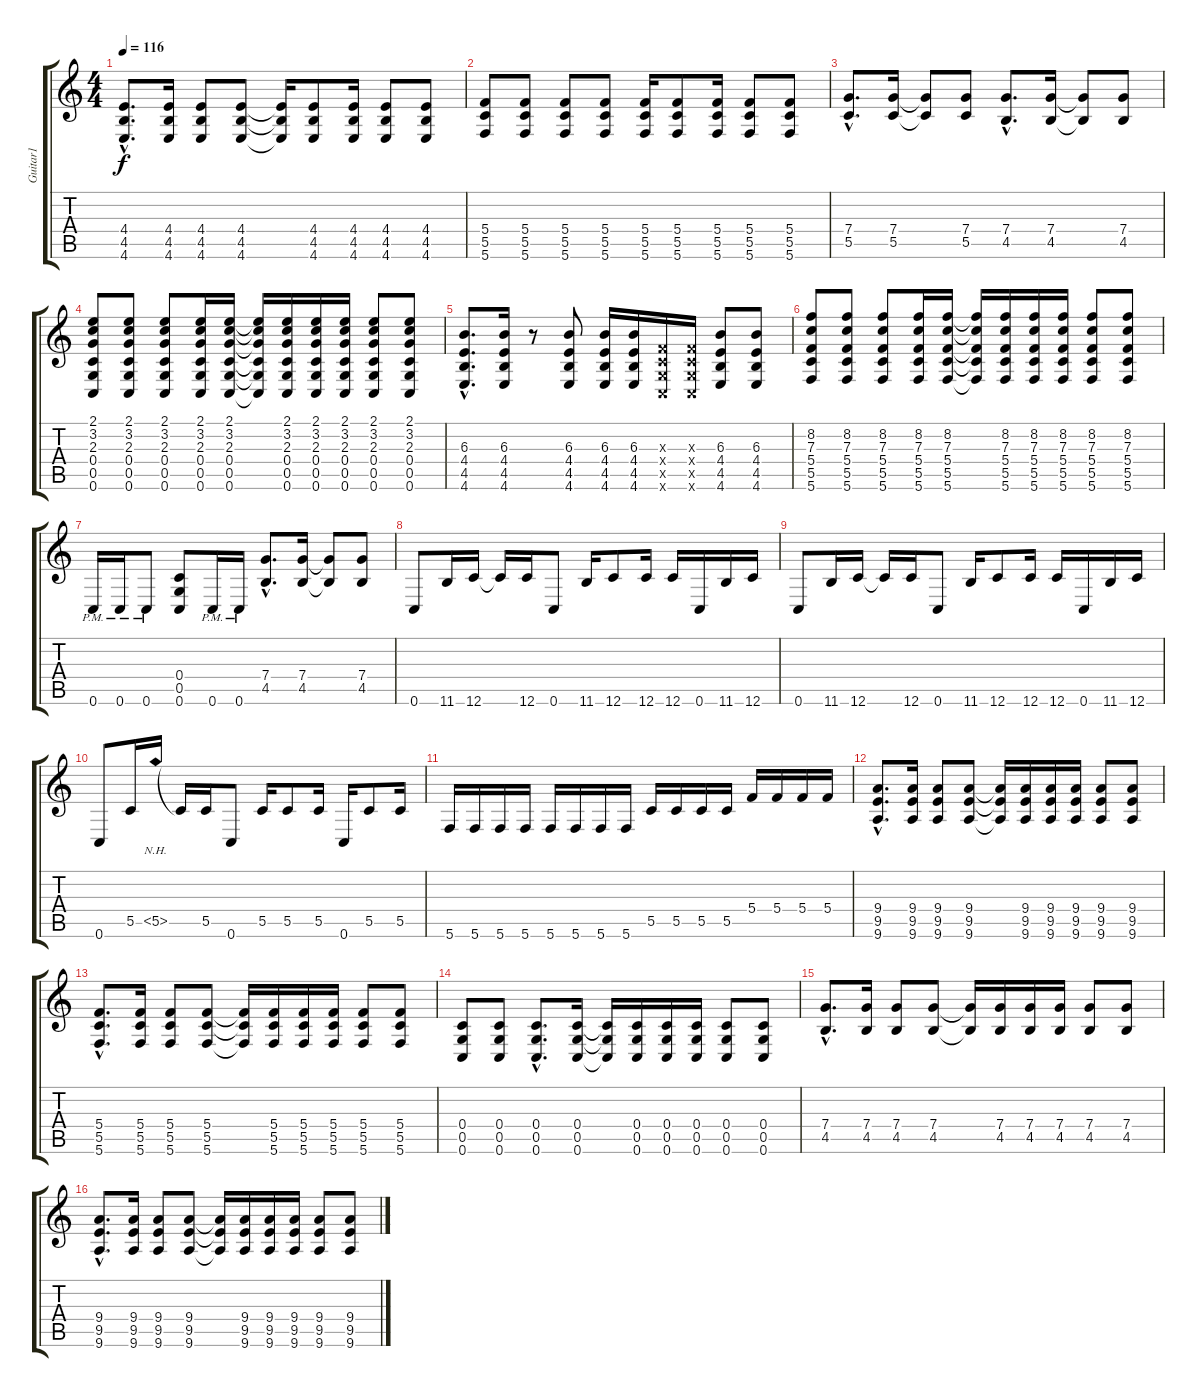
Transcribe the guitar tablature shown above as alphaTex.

\track ("Guitar1" "Guitar1") {instrument distortionguitar}
\staff {score tabs}
\tuning (D4 A3 F3 C3 G2 C2) {hide}
\ts (4 4)
\tempo 116
\clef g2
\ks c
(4.4{hac} 4.5{hac} 4.6{hac}).8{d dy f} (4.4 4.5 4.6).16 (4.4 4.5 4.6).8 (4.4 4.5 4.6).8 (4.4{t} 4.5{t} 4.6{t}).16 (4.4 4.5 4.6).8 (4.4 4.5 4.6).16 (4.4 4.5 4.6).8 (4.4 4.5 4.6).8 |
(5.4 5.5 5.6).8 (5.4 5.5 5.6).8 (5.4 5.5 5.6).8 (5.4 5.5 5.6).8 (5.4 5.5 5.6).16 (5.4 5.5 5.6).8 (5.4 5.5 5.6).16 (5.4 5.5 5.6).8 (5.4 5.5 5.6).8 |
(7.4{hac} 5.5{hac}).8{d} (7.4 5.5).16 (7.4{t} 5.5{t}).8 (7.4 5.5).8 (7.4{hac} 4.5{hac}).8{d} (7.4 4.5).16 (7.4{t} 4.5{t}).8 (7.4 4.5).8 |
(2.1 3.2 2.3 0.4 0.5 0.6).8 (2.1 3.2 2.3 0.4 0.5 0.6).8 (2.1 3.2 2.3 0.4 0.5 0.6).8 (2.1 3.2 2.3 0.4 0.5 0.6).16 (2.1 3.2 2.3 0.4 0.5 0.6).16 (2.1{t} 3.2{t} 2.3{t} 0.4{t} 0.5{t} 0.6{t}).16 (2.1 3.2 2.3 0.4 0.5 0.6).16 (2.1 3.2 2.3 0.4 0.5 0.6).16 (2.1 3.2 2.3 0.4 0.5 0.6).16 (2.1 3.2 2.3 0.4 0.5 0.6).8 (2.1 3.2 2.3 0.4 0.5 0.6).8 |
(6.3{hac} 4.4{hac} 4.5{hac} 4.6{hac}).8{d} (6.3 4.4 4.5 4.6).16 r.8 (6.3 4.4 4.5 4.6).8 (6.3 4.4 4.5 4.6).16 (6.3 4.4 4.5 4.6).16 (0.3{x} 0.4{x} 0.5{x} 0.6{x}).16 (0.3{x} 0.4{x} 0.5{x} 0.6{x}).16 (6.3 4.4 4.5 4.6).8 (6.3 4.4 4.5 4.6).8 |
(8.2 7.3 5.4 5.5 5.6).8 (8.2 7.3 5.4 5.5 5.6).8 (8.2 7.3 5.4 5.5 5.6).8 (8.2 7.3 5.4 5.5 5.6).16 (8.2 7.3 5.4 5.5 5.6).16 (8.2{t} 7.3{t} 5.4{t} 5.5{t} 5.6{t}).16 (8.2 7.3 5.4 5.5 5.6).16 (8.2 7.3 5.4 5.5 5.6).16 (8.2 7.3 5.4 5.5 5.6).16 (8.2 7.3 5.4 5.5 5.6).8 (8.2 7.3 5.4 5.5 5.6).8 |
0.6{pm}.16 0.6{pm}.16 0.6{pm}.8 (0.4 0.5 0.6).8 0.6{pm}.16 0.6{pm}.16 (7.4{hac} 4.5{hac}).8{d} (7.4 4.5).16 (7.4{t} 4.5{t}).8 (7.4 4.5).8 |
0.6.8 11.6.16 12.6.16 12.6{t}.16 12.6.16 0.6.8 11.6.16 12.6.8 12.6.16 12.6.16 0.6.16 11.6.16 12.6.16 |
0.6.8 11.6.16 12.6.16 12.6{t}.16 12.6.16 0.6.8 11.6.16 12.6.8 12.6.16 12.6.16 0.6.16 11.6.16 12.6.16 |
0.6.8 5.5.16 5.5{nh}.16 5.5{t}.16 5.5.16 0.6.8 5.5.16 5.5.8 5.5.16 0.6.16 5.5.8 5.5.16 |
5.6.16 5.6.16 5.6.16 5.6.16 5.6.16 5.6.16 5.6.16 5.6.16 5.5.16 5.5.16 5.5.16 5.5.16 5.4.16 5.4.16 5.4.16 5.4.16 |
(9.4{hac} 9.5{hac} 9.6{hac}).8{d} (9.4 9.5 9.6).16 (9.4 9.5 9.6).8 (9.4 9.5 9.6).8 (9.4{t} 9.5{t} 9.6{t}).16 (9.4 9.5 9.6).16 (9.4 9.5 9.6).16 (9.4 9.5 9.6).16 (9.4 9.5 9.6).8 (9.4 9.5 9.6).8 |
(5.4{hac} 5.5{hac} 5.6{hac}).8{d} (5.4 5.5 5.6).16 (5.4 5.5 5.6).8 (5.4 5.5 5.6).8 (5.4{t} 5.5{t} 5.6{t}).16 (5.4 5.5 5.6).16 (5.4 5.5 5.6).16 (5.4 5.5 5.6).16 (5.4 5.5 5.6).8 (5.4 5.5 5.6).8 |
(0.4 0.5 0.6).8 (0.4 0.5 0.6).8 (0.4{hac} 0.5{hac} 0.6{hac}).8{d} (0.4 0.5 0.6).16 (0.4{t} 0.5{t} 0.6{t}).16 (0.4 0.5 0.6).16 (0.4 0.5 0.6).16 (0.4 0.5 0.6).16 (0.4 0.5 0.6).8 (0.4 0.5 0.6).8 |
(7.4{hac} 4.5{hac}).8{d} (7.4 4.5).16 (7.4 4.5).8 (7.4 4.5).8 (7.4{t} 4.5{t}).16 (7.4 4.5).16 (7.4 4.5).16 (7.4 4.5).16 (7.4 4.5).8 (7.4 4.5).8 |
(9.4{hac} 9.5{hac} 9.6{hac}).8{d} (9.4 9.5 9.6).16 (9.4 9.5 9.6).8 (9.4 9.5 9.6).8 (9.4{t} 9.5{t} 9.6{t}).16 (9.4 9.5 9.6).16 (9.4 9.5 9.6).16 (9.4 9.5 9.6).16 (9.4 9.5 9.6).8 (9.4 9.5 9.6).8
